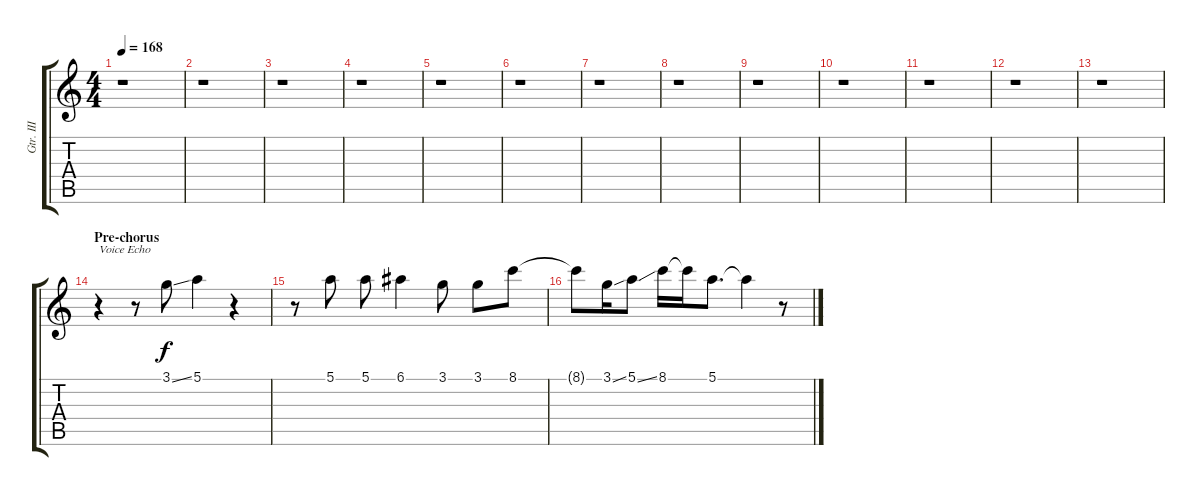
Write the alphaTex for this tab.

\track ("Gtr. III" "Gtr. III") {instrument overdrivenguitar}
\staff {score tabs}
\tuning (E4 B3 G3 D3 A2 E2) {hide}
\ts (4 4)
\tempo 168
\clef g2
\ks c
r.1{dy f} |
r.1 |
r.1 |
r.1 |
r.1 |
r.1 |
r.1 |
r.1 |
r.1 |
r.1 |
r.1 |
r.1 |
r.1 |
\section ("" "Pre-chorus")
r.4{txt "Voice Echo" volume 12 instrument lead6voice} r.8 3.1{ss}.8 5.1.4 r.4 |
r.8{volume 12 instrument lead6voice} 5.1.8 5.1.8 6.1.4 3.1.8 3.1.8 8.1.8 |
8.1{t}.8{volume 12 instrument lead6voice} 3.1{ss}.16 5.1{ss}.8 8.1.16 8.1{t}.16 5.1.8{d} 5.1{t}.4 r.8
